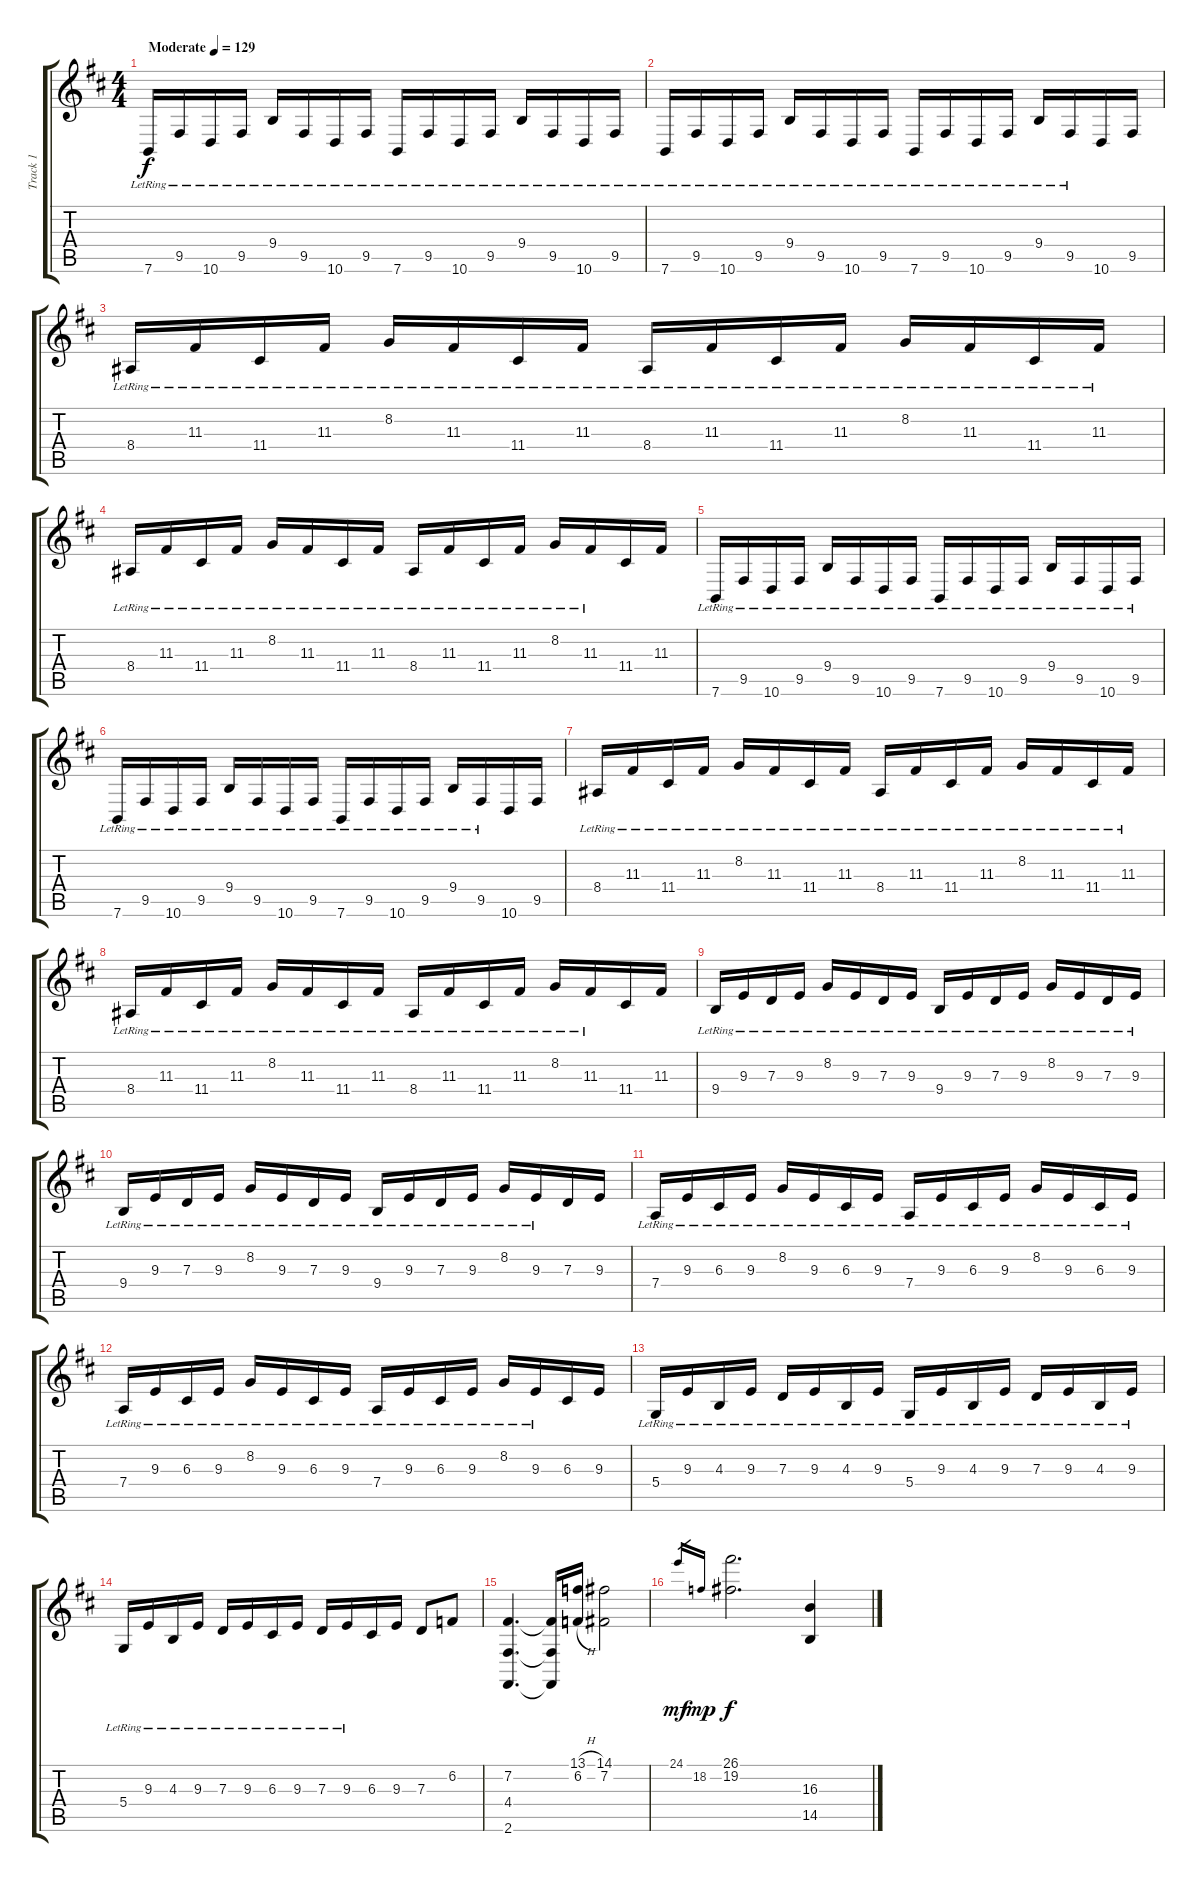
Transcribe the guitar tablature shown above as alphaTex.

\track ("Track 1" "Track 1") {instrument acousticgrandpiano}
\staff {score tabs}
\tuning (E4 B3 G3 D3 A2 E2) {hide}
\ts (4 4)
\tempo (129 "Moderate")
\clef g2
\ks bminor
7.6{lr}.16{dy f instrument acousticgrandpiano} 9.5{lr}.16 10.6{lr}.16 9.5{lr}.16 9.4{lr}.16 9.5{lr}.16 10.6{lr}.16 9.5{lr}.16 7.6{lr}.16 9.5{lr}.16 10.6{lr}.16 9.5{lr}.16 9.4{lr}.16 9.5{lr}.16 10.6{lr}.16 9.5{lr}.16 |
7.6{lr}.16 9.5{lr}.16 10.6{lr}.16 9.5{lr}.16 9.4{lr}.16 9.5{lr}.16 10.6{lr}.16 9.5{lr}.16 7.6{lr}.16 9.5{lr}.16 10.6{lr}.16 9.5{lr}.16 9.4{lr}.16 9.5{lr}.16 10.6.16 9.5.16 |
8.4{lr}.16 11.3{lr}.16 11.4{lr}.16 11.3{lr}.16 8.2{lr}.16 11.3{lr}.16 11.4{lr}.16 11.3{lr}.16 8.4{lr}.16 11.3{lr}.16 11.4{lr}.16 11.3{lr}.16 8.2{lr}.16 11.3{lr}.16 11.4{lr}.16 11.3{lr}.16 |
8.4{lr}.16 11.3{lr}.16 11.4{lr}.16 11.3{lr}.16 8.2{lr}.16 11.3{lr}.16 11.4{lr}.16 11.3{lr}.16 8.4{lr}.16 11.3{lr}.16 11.4{lr}.16 11.3{lr}.16 8.2{lr}.16 11.3{lr}.16 11.4.16 11.3.16 |
7.6{lr}.16 9.5{lr}.16 10.6{lr}.16 9.5{lr}.16 9.4{lr}.16 9.5{lr}.16 10.6{lr}.16 9.5{lr}.16 7.6{lr}.16 9.5{lr}.16 10.6{lr}.16 9.5{lr}.16 9.4{lr}.16 9.5{lr}.16 10.6{lr}.16 9.5{lr}.16 |
7.6{lr}.16 9.5{lr}.16 10.6{lr}.16 9.5{lr}.16 9.4{lr}.16 9.5{lr}.16 10.6{lr}.16 9.5{lr}.16 7.6{lr}.16 9.5{lr}.16 10.6{lr}.16 9.5{lr}.16 9.4{lr}.16 9.5{lr}.16 10.6.16 9.5.16 |
8.4{lr}.16 11.3{lr}.16 11.4{lr}.16 11.3{lr}.16 8.2{lr}.16 11.3{lr}.16 11.4{lr}.16 11.3{lr}.16 8.4{lr}.16 11.3{lr}.16 11.4{lr}.16 11.3{lr}.16 8.2{lr}.16 11.3{lr}.16 11.4{lr}.16 11.3{lr}.16 |
8.4{lr}.16 11.3{lr}.16 11.4{lr}.16 11.3{lr}.16 8.2{lr}.16 11.3{lr}.16 11.4{lr}.16 11.3{lr}.16 8.4{lr}.16 11.3{lr}.16 11.4{lr}.16 11.3{lr}.16 8.2{lr}.16 11.3{lr}.16 11.4.16 11.3.16 |
9.4{lr}.16 9.3{lr}.16 7.3{lr}.16 9.3{lr}.16 8.2{lr}.16 9.3{lr}.16 7.3{lr}.16 9.3{lr}.16 9.4{lr}.16 9.3{lr}.16 7.3{lr}.16 9.3{lr}.16 8.2{lr}.16 9.3{lr}.16 7.3{lr}.16 9.3{lr}.16 |
9.4{lr}.16 9.3{lr}.16 7.3{lr}.16 9.3{lr}.16 8.2{lr}.16 9.3{lr}.16 7.3{lr}.16 9.3{lr}.16 9.4{lr}.16 9.3{lr}.16 7.3{lr}.16 9.3{lr}.16 8.2{lr}.16 9.3{lr}.16 7.3.16 9.3.16 |
7.4{lr}.16 9.3{lr}.16 6.3{lr}.16 9.3{lr}.16 8.2{lr}.16 9.3{lr}.16 6.3{lr}.16 9.3{lr}.16 7.4{lr}.16 9.3{lr}.16 6.3{lr}.16 9.3{lr}.16 8.2{lr}.16 9.3{lr}.16 6.3{lr}.16 9.3{lr}.16 |
7.4{lr}.16 9.3{lr}.16 6.3{lr}.16 9.3{lr}.16 8.2{lr}.16 9.3{lr}.16 6.3{lr}.16 9.3{lr}.16 7.4{lr}.16 9.3{lr}.16 6.3{lr}.16 9.3{lr}.16 8.2{lr}.16 9.3{lr}.16 6.3.16 9.3.16 |
5.4{lr}.16 9.3{lr}.16 4.3{lr}.16 9.3{lr}.16 7.3{lr}.16 9.3{lr}.16 4.3{lr}.16 9.3{lr}.16 5.4{lr}.16 9.3{lr}.16 4.3{lr}.16 9.3{lr}.16 7.3{lr}.16 9.3{lr}.16 4.3{lr}.16 9.3{lr}.16 |
5.4{lr}.16 9.3{lr}.16 4.3{lr}.16 9.3{lr}.16 7.3{lr}.16 9.3{lr}.16 6.3{lr}.16 9.3{lr}.16 7.3{lr}.16 9.3{lr}.16 6.3.16 9.3.16 7.3.8 6.2.8 |
(7.2 4.4 2.6).4{d} (7.2{t} 4.4{t} 2.6{t}).16 (13.1{h} 6.2{h}).16 (14.1 7.2).2 |
24.1.16{gr dy mf} 18.2.16{gr dy mp} (26.1 19.2).2{d dy f} (16.3 14.5).4
